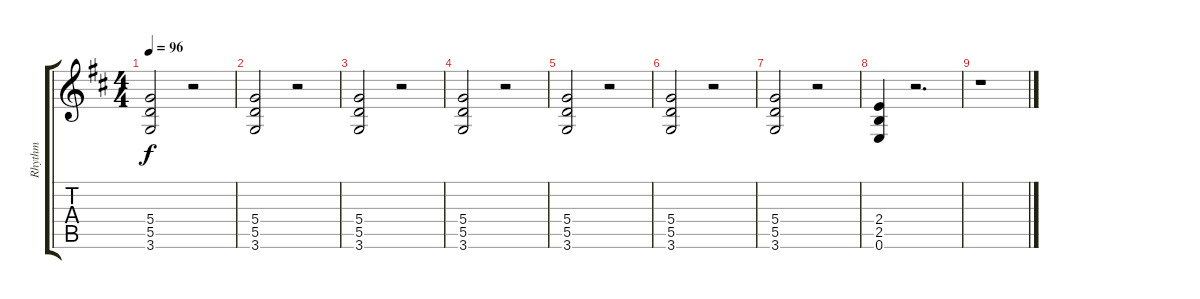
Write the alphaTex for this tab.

\track ("Rhythm" "Rhythm") {instrument distortionguitar}
\staff {score tabs}
\tuning (E4 B3 G3 D3 A2 E2) {hide}
\ts (4 4)
\tempo 96
\clef g2
\ks d
(5.4 5.5 3.6).2{dy f} r.2 |
(5.4 5.5 3.6).2{volume 11} r.2 |
(5.4 5.5 3.6).2 r.2 |
(5.4 5.5 3.6).2{volume 7} r.2 |
(5.4 5.5 3.6).2 r.2 |
(5.4 5.5 3.6).2{volume 4} r.2 |
(5.4 5.5 3.6).2 r.2 |
(2.4 2.5 0.6).4{volume 0} r.2{d} |
r.1
